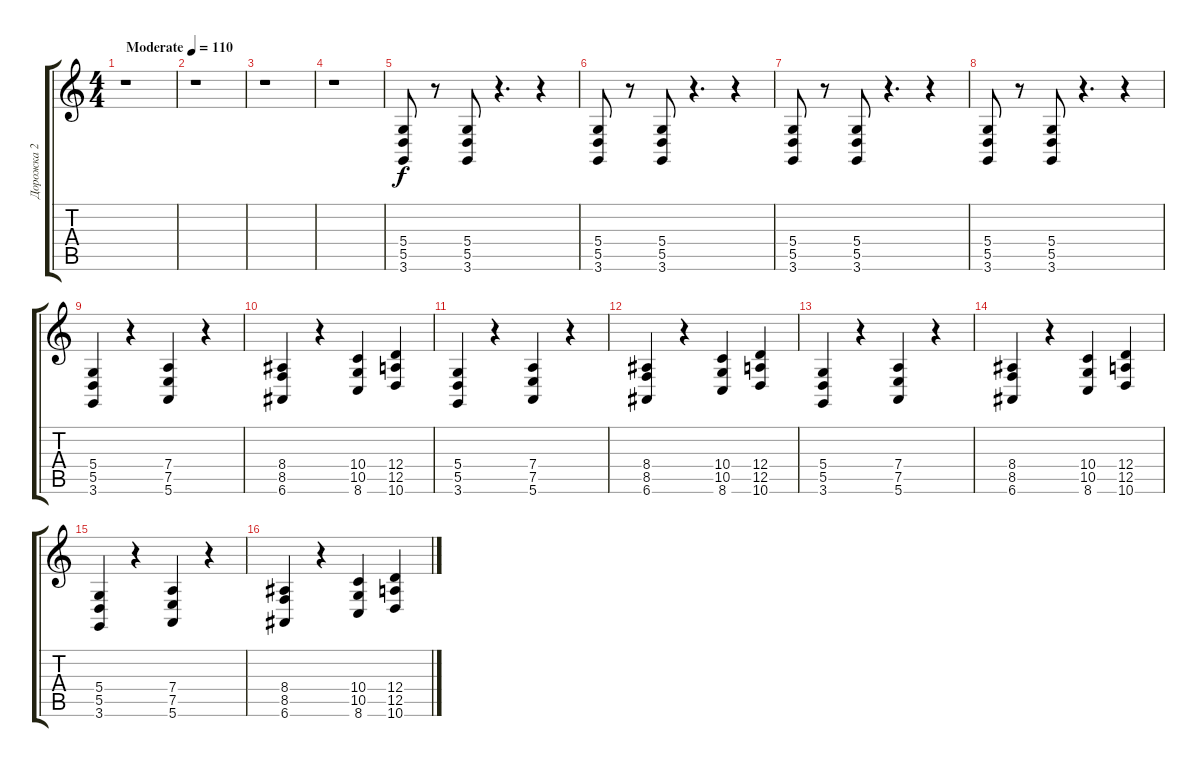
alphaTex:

\track ("Дорожка 2" "Дорожка 2") {instrument pad3polysynth}
\staff {score tabs}
\tuning (E4 B3 G3 D3 A2 E2) {hide}
\ts (4 4)
\tempo (110 "Moderate")
\clef g2
\ks c
r.1{dy f instrument pad3polysynth} |
r.1 |
r.1 |
r.1 |
(5.4 5.5 3.6).8 r.8 (5.4 5.5 3.6).8 r.4{d} r.4 |
(5.4 5.5 3.6).8 r.8 (5.4 5.5 3.6).8 r.4{d} r.4 |
(5.4 5.5 3.6).8 r.8 (5.4 5.5 3.6).8 r.4{d} r.4 |
(5.4 5.5 3.6).8 r.8 (5.4 5.5 3.6).8 r.4{d} r.4 |
(5.4 5.5 3.6).4 r.4 (7.4 7.5 5.6).4 r.4 |
(8.4 8.5 6.6).4 r.4 (10.4 10.5 8.6).4 (12.4 12.5 10.6).4 |
(5.4 5.5 3.6).4 r.4 (7.4 7.5 5.6).4 r.4 |
(8.4 8.5 6.6).4 r.4 (10.4 10.5 8.6).4 (12.4 12.5 10.6).4 |
(5.4 5.5 3.6).4 r.4 (7.4 7.5 5.6).4 r.4 |
(8.4 8.5 6.6).4 r.4 (10.4 10.5 8.6).4 (12.4 12.5 10.6).4 |
(5.4 5.5 3.6).4 r.4 (7.4 7.5 5.6).4 r.4 |
(8.4 8.5 6.6).4 r.4 (10.4 10.5 8.6).4 (12.4 12.5 10.6).4
